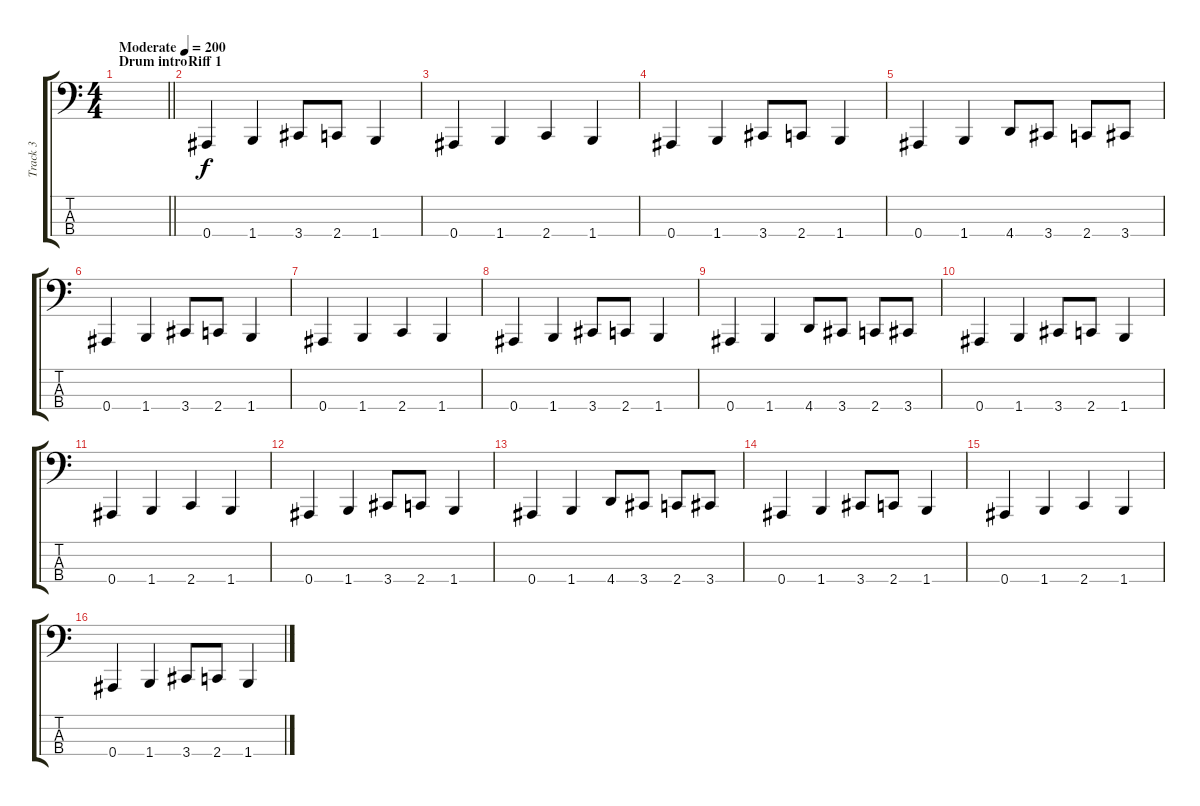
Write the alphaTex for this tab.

\track ("Track 3" "Track 3") {instrument electricbassfinger}
\staff {score tabs}
\tuning (Eb2 Bb1 F1 Bb0) {hide}
\ts (4 4)
\section ("" "Drum intro")
\tempo (200 "Moderate")
\clef f4
\barLineRight lightlight
\ks c
|
\section ("" "Riff 1")
0.4.4 1.4.4 3.4.8 2.4.8 1.4.4 |
0.4.4 1.4.4 2.4.4 1.4.4 |
0.4.4 1.4.4 3.4.8 2.4.8 1.4.4 |
0.4.4 1.4.4 4.4.8 3.4.8 2.4.8 3.4.8 |
0.4.4 1.4.4 3.4.8 2.4.8 1.4.4 |
0.4.4 1.4.4 2.4.4 1.4.4 |
0.4.4 1.4.4 3.4.8 2.4.8 1.4.4 |
0.4.4 1.4.4 4.4.8 3.4.8 2.4.8 3.4.8 |
0.4.4 1.4.4 3.4.8 2.4.8 1.4.4 |
0.4.4 1.4.4 2.4.4 1.4.4 |
0.4.4 1.4.4 3.4.8 2.4.8 1.4.4 |
0.4.4 1.4.4 4.4.8 3.4.8 2.4.8 3.4.8 |
0.4.4 1.4.4 3.4.8 2.4.8 1.4.4 |
0.4.4 1.4.4 2.4.4 1.4.4 |
0.4.4 1.4.4 3.4.8 2.4.8 1.4.4
